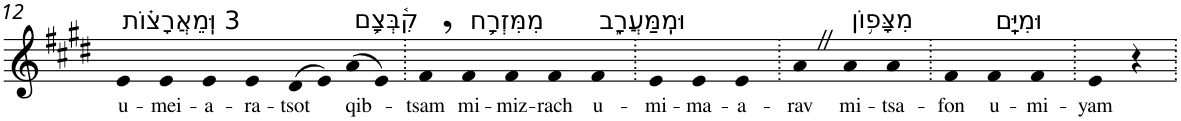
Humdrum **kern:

**kern	**text
*part1	*part1
*staff1	*staff1
*I"Piano	*
*I'Pno	*
!!LO:PB:g=z
*clefG2	*
*k[f#c#g#d#]	*
*E:	*
=12	=12
!LO:TX:a:t=3 וּֽמֵאֲרָצ֗וֹת	!
!	!LO:LY:b
4e	u-
!	!LO:LY:b
4e	-mei-
!	!LO:LY:b
4e	-a-
!	!LO:LY:b
4e	-ra-
!	!LO:LY:b
(>8d#	-tsot
8e)	.
!LO:TX:a:t=קִ֫בְּצָ֥ם	!
!	!LO:LY:b
(>8a	qib-
8e)	.
=13.	=13.
!	!LO:LY:b
4f#,	-tsam
!LO:TX:a:t=מִמִּזְרָ֥ח	!
!	!LO:LY:b
4f#	mi-
!	!LO:LY:b
4f#	-miz-
!	!LO:LY:b
4f#	-rach
!LO:TX:a:t=וּמִֽמַּעֲרָ֑ב	!
!	!LO:LY:b
4f#	u-
=14.	=14.
!	!LO:LY:b
4e	-mi-
!	!LO:LY:b
4e	-ma-
!	!LO:LY:b
4e	-a-
=15.	=15.
!	!LO:LY:b
4aZ	-rav
!LO:TX:a:t=מִצָּפ֥וֹן	!
!	!LO:LY:b
4a	mi-
!	!LO:LY:b
4a	-tsa-
=16.	=16.
!	!LO:LY:b
4f#	-fon
!LO:TX:a:t=וּמִיָּֽם	!
!	!LO:LY:b
4f#	u-
!	!LO:LY:b
4f#	-mi-
=17.	=17.
!	!LO:LY:b
4e	-yam
4r	.
=.	=.
*-	*-
